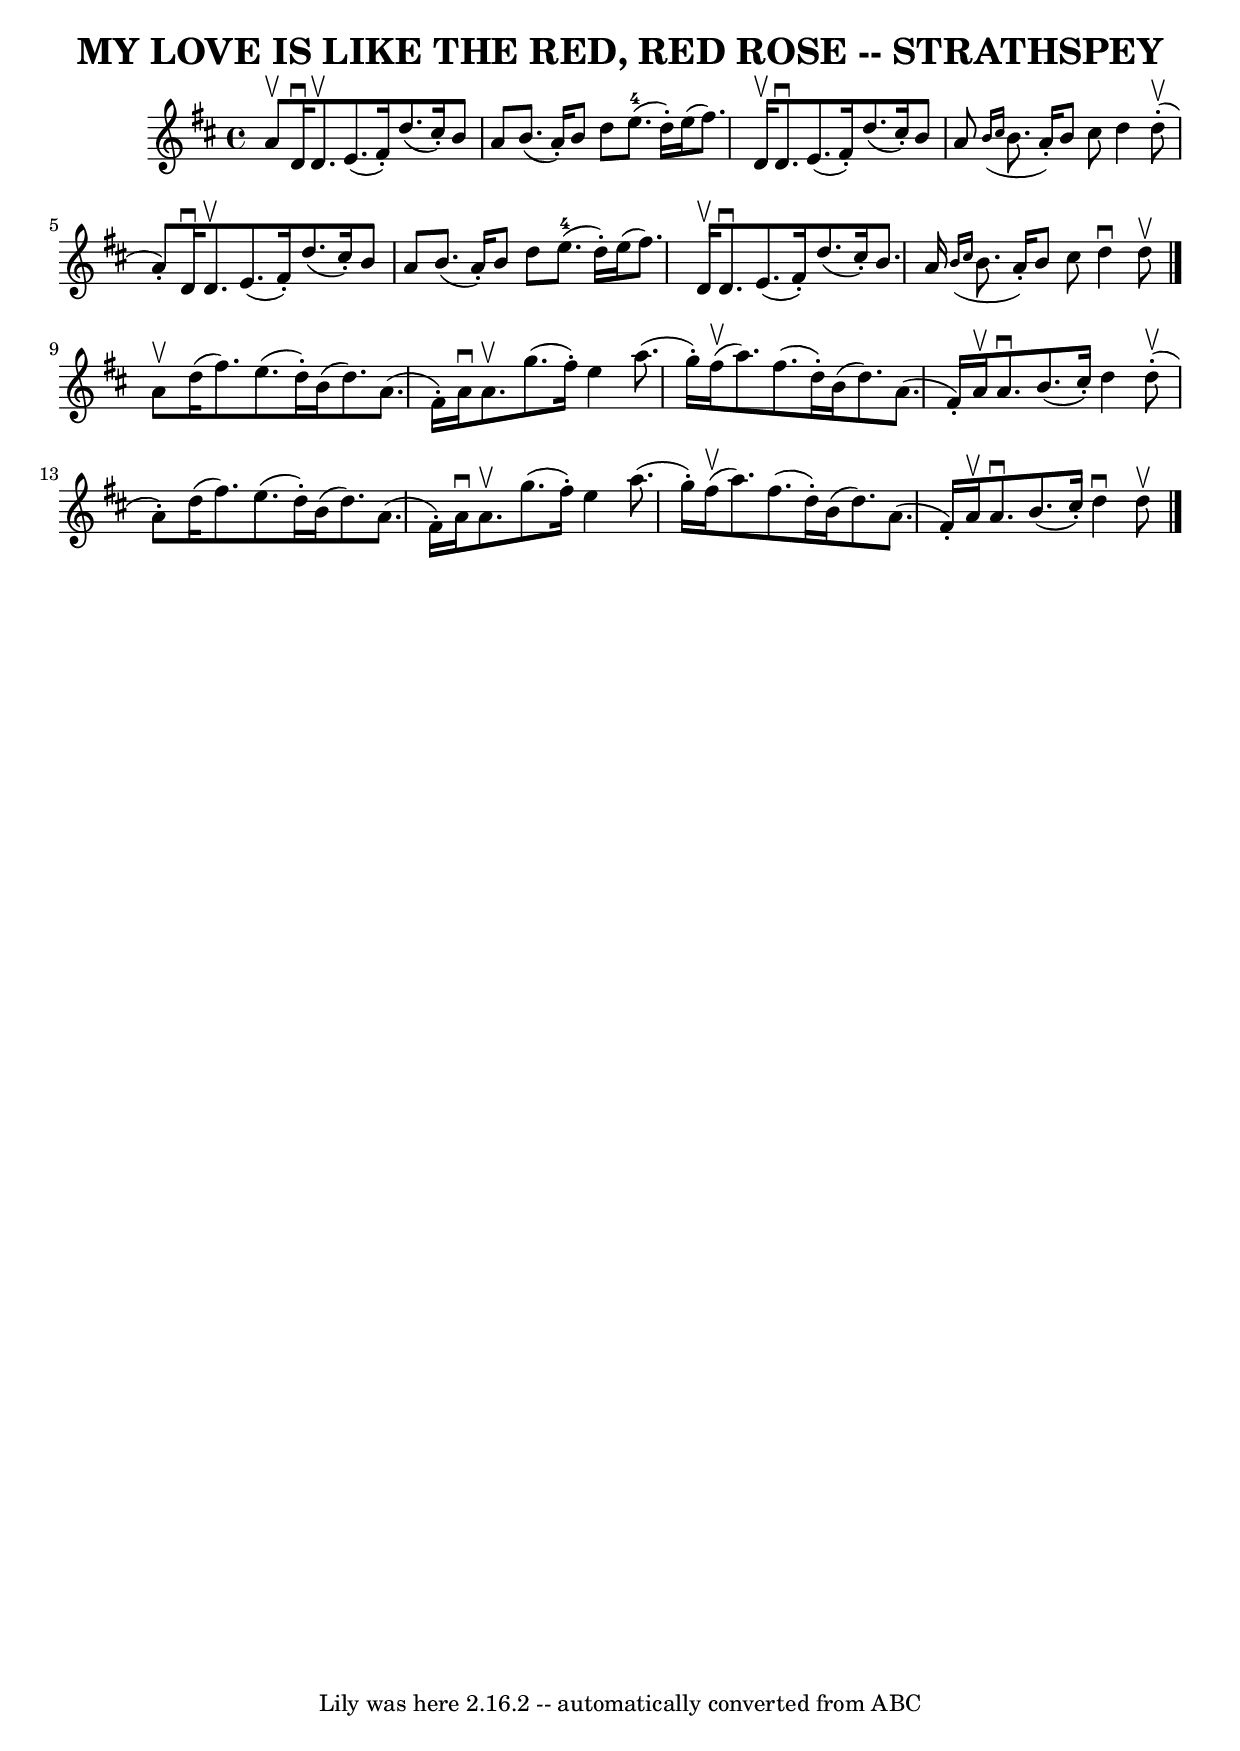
\version "2.16.2"
\include "Mammoth.ily"
\header {
  %% book = "Ryan's Mammoth Collection of Fiddle Tunes"
  crossRefNumber = "1"
  footnotes = ""
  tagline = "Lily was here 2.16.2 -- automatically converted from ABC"
  title = "MY LOVE IS LIKE THE RED, RED ROSE -- STRATHSPEY"

}
voicedefault =  {


  \override Staff.TimeSignature #'style = #'C
  \time 4/4 
  \key d \major
  a'8^\upbow       |
  d'16^\downbow d'8.^\upbow e'8. (fis'16-.) d''8. (cis''16-.) b'8 a'8    
  |
  b'8. (a'16-.) b'8 d''8 e''8.-4(d''16-.)   
  e''16 (fis''8.)       |
  d'16^\upbow d'8.^\downbow e'8. (
  fis'16-.) d''8. (cis''16-.) b'8 a'8    |
  \grace {    
    b'16 (cis''16  
  } b'8. a'16-.) b'8 cis''8 d''4 d''8 (^\upbow-. a'8-.)   |
  |
  d'16^\downbow d'8.^\upbow  
  e'8. (fis'16-.) d''8. (cis''16-.) b'8 a'8    |
  
  b'8. (a'16-.) b'8 d''8 e''8.-4(d''16-.) e''16 (
  fis''8.)       |
  d'16^\upbow d'8.^\downbow e'8. (fis'16-.) d''8. (cis''16-.) b'8. a'16    |
  \grace { b'16 (
	   cis''16  
	 } b'8. a'16-.) b'8 cis''8 d''4^\downbow d''8^\upbow   \bar "|." a'8^\upbow       |
  d''16 (fis''8.)   
  e''8. (d''16-.) b'16 (d''8.) a'8. (fis'16-.)   |
  
  a'16^\downbow a'8.^\upbow g''8. (fis''16-.) e''4 a''8. (
  g''16-.)       |
  fis''16 (^\upbow a''8.) fis''8. (d''16-.) b'16 (d''8.) a'8. (fis'16-.)   |
  a'16^\upbow   
  a'8.^\downbow b'8. (cis''16-.) d''4 d''8 (^\upbow-. a'8-.) 
  |
  |
  d''16 (fis''8.) e''8. (d''16-.) b'16 (d''8.) a'8. (fis'16-.)   |
  a'16^\downbow a'8.^\upbow g''8. (fis''16-.) e''4 a''8. (g''16-.)       
  |
  fis''16 (^\upbow a''8.) fis''8. (d''16-.) b'16 (
  d''8.) a'8. (fis'16-.)   |
  a'16^\upbow a'8.^\downbow   
  b'8. (cis''16-.) d''4^\downbow d''8^\upbow   \bar "|."   

}

\score{
  <<

    \context Staff="default"
    {
      \voicedefault 
      
    }

  >>
  \layout {
    
  }
  \midi {
  }

}
